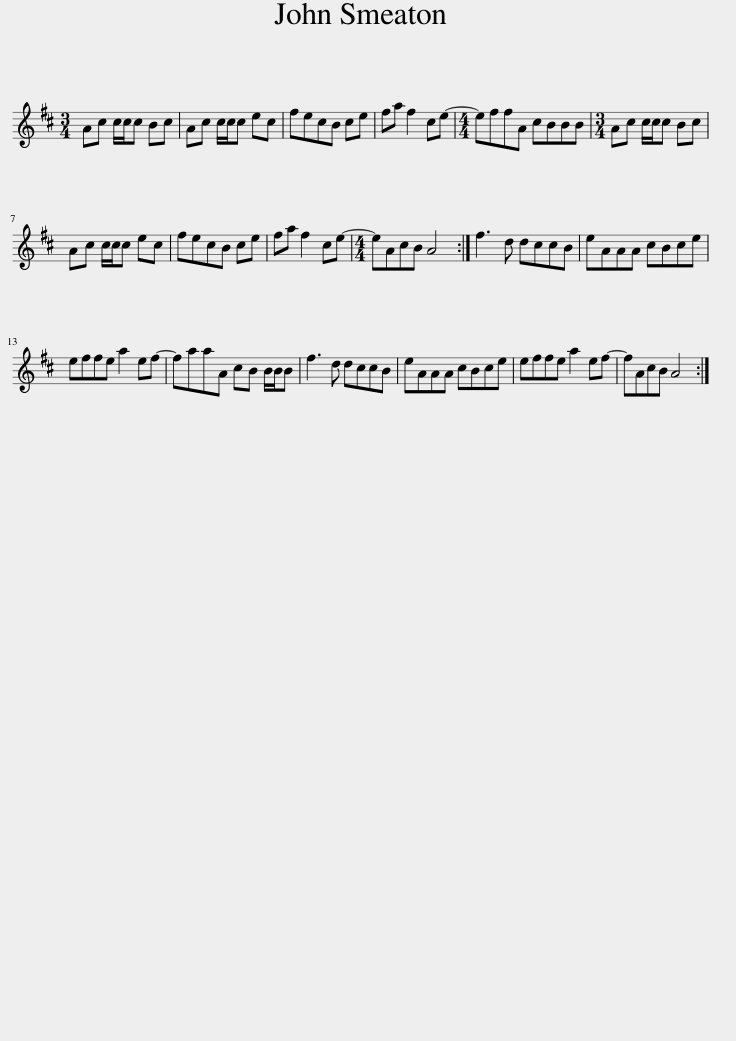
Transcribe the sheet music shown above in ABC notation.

X:1
L:1/8
M:3/4
I:linebreak $
K:D
V:1 treble
V:1
 Ac c/c/c Bc | Ac c/c/c ec | fecB ce | fa f2 ce- |[M:4/4] effA cBBB | %5
[M:3/4] Ac c/c/c Bc |$ Ac c/c/c ec | fecB ce | fa f2 ce- |[M:4/4] eAcB A4 :| %10
 f3 d dccB | eAAA cBce |$ effe a2 ef- | faaA cB B/B/B | f3 d dccB | %15
 eAAA cBce | effe a2 ef- | fAcB A4 :| %18
